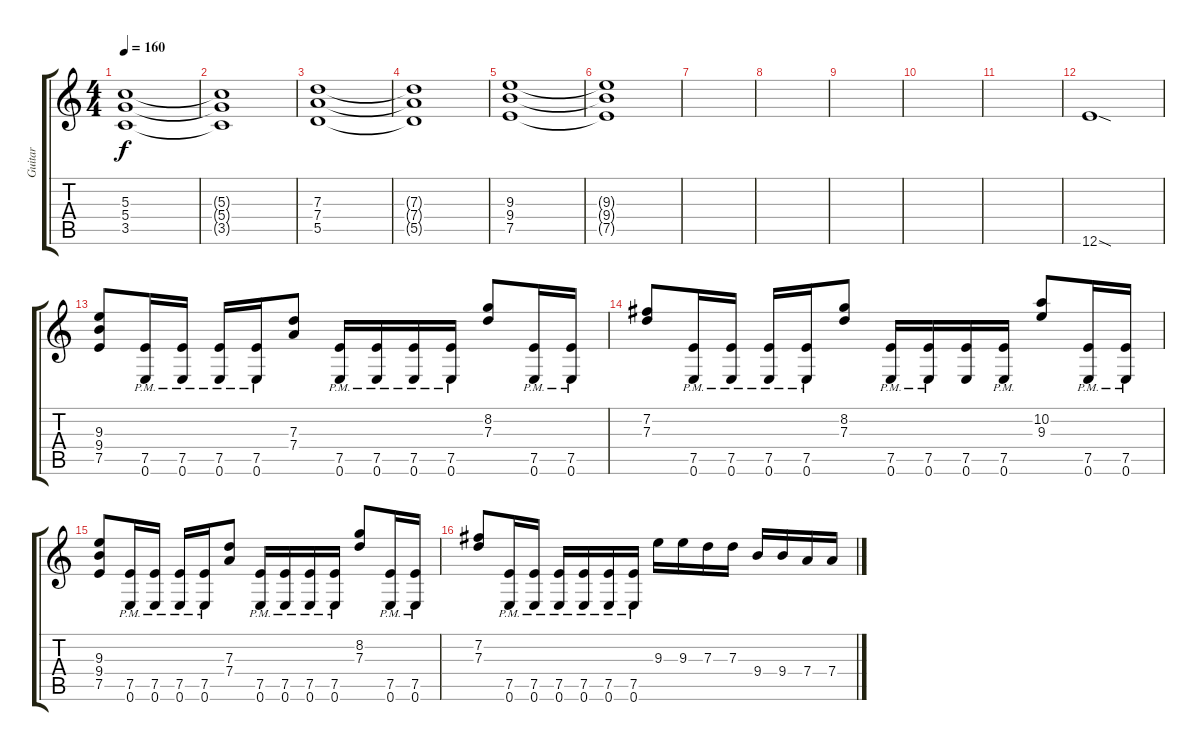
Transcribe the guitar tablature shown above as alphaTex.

\track ("Guitar" "Guitar") {instrument overdrivenguitar}
\staff {score tabs}
\tuning (E4 B3 G3 D3 A2 E2) {hide}
\ts (4 4)
\tempo 160
\clef g2
\ks c
(5.3 5.4 3.5).1{dy f} |
(5.3{t} 5.4{t} 3.5{t}).1 |
(7.3 7.4 5.5).1 |
(7.3{t} 7.4{t} 5.5{t}).1 |
(9.3 9.4 7.5).1 |
(9.3{t} 9.4{t} 7.5{t}).1 |
|
|
|
|
|
12.6{sod}.1 |
(9.3 9.4 7.5).8 (7.5{pm} 0.6{pm}).16 (7.5{pm} 0.6{pm}).16 (7.5{pm} 0.6{pm}).16 (7.5{pm} 0.6{pm}).16 (7.3 7.4).8 (7.5{pm} 0.6{pm}).16 (7.5{pm} 0.6{pm}).16 (7.5{pm} 0.6{pm}).16 (7.5{pm} 0.6{pm}).16 (8.2 7.3).8 (7.5{pm} 0.6{pm}).16 (7.5{pm} 0.6{pm}).16 |
(7.2 7.3).8 (7.5{pm} 0.6{pm}).16 (7.5{pm} 0.6{pm}).16 (7.5{pm} 0.6{pm}).16 (7.5{pm} 0.6{pm}).16 (8.2 7.3).8 (7.5{pm} 0.6{pm}).16 (7.5{pm} 0.6{pm}).16 (7.5 0.6).16 (7.5{pm} 0.6{pm}).16 (10.2 9.3).8 (7.5{pm} 0.6{pm}).16 (7.5{pm} 0.6{pm}).16 |
(9.3 9.4 7.5).8 (7.5{pm} 0.6{pm}).16 (7.5{pm} 0.6{pm}).16 (7.5{pm} 0.6{pm}).16 (7.5{pm} 0.6{pm}).16 (7.3 7.4).8 (7.5{pm} 0.6{pm}).16 (7.5{pm} 0.6{pm}).16 (7.5{pm} 0.6{pm}).16 (7.5{pm} 0.6{pm}).16 (8.2 7.3).8 (7.5{pm} 0.6{pm}).16 (7.5{pm} 0.6{pm}).16 |
(7.2 7.3).8 (7.5{pm} 0.6{pm}).16 (7.5{pm} 0.6{pm}).16 (7.5{pm} 0.6{pm}).16 (7.5{pm} 0.6{pm}).16 (7.5{pm} 0.6{pm}).16 (7.5{pm} 0.6{pm}).16 9.3.16 9.3.16 7.3.16 7.3.16 9.4.16 9.4.16 7.4.16 7.4.16
